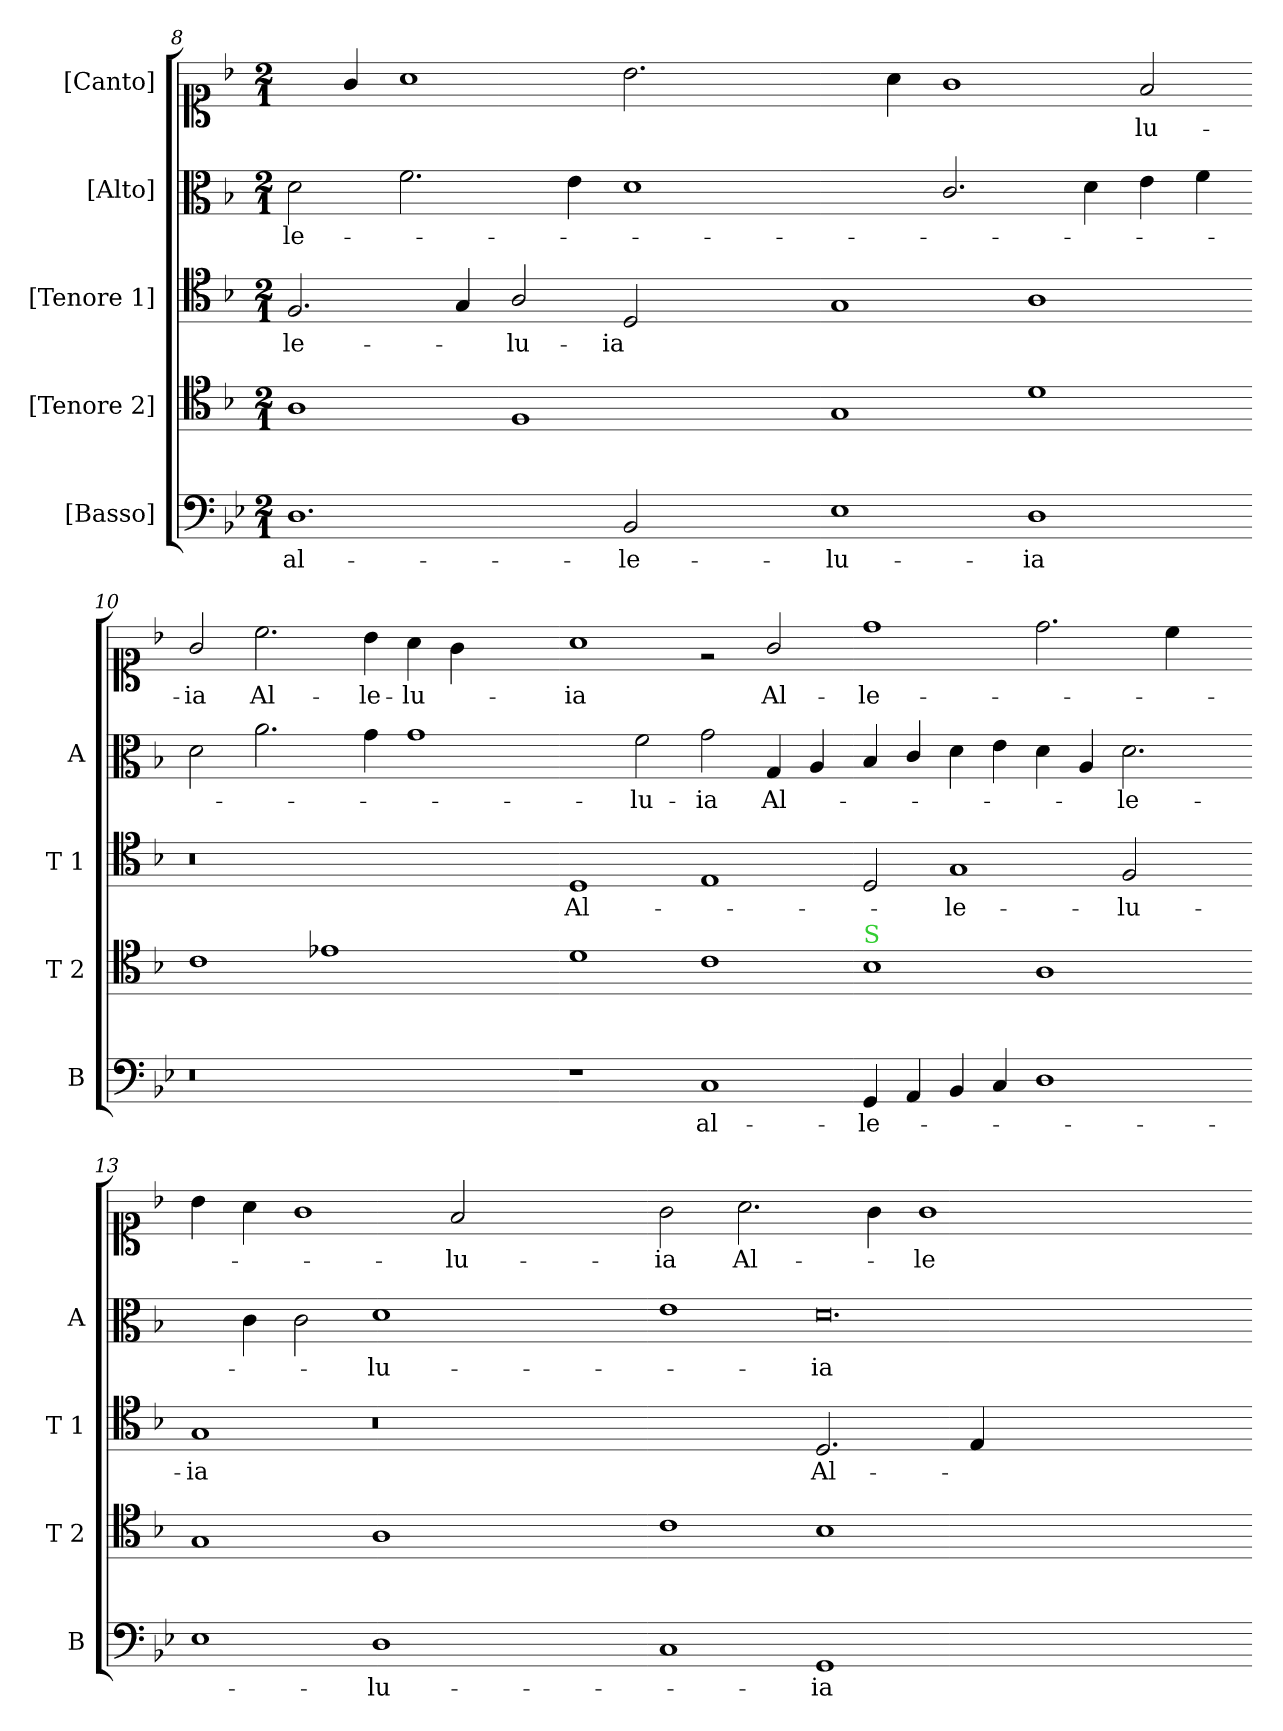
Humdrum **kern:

**kern	**text	**kern	**kern	**text	**kern	**text	**kern	**text
*part5	*part5	*part4	*part3	*part3	*part2	*part2	*part1	*part1
*staff5	*staff5	*staff4	*staff3	*staff3	*staff2	*staff2	*staff1	*staff1
*I"[Basso]	*	*I"[Tenore 2]	*I"[Tenore 1]	*	*I"[Alto]	*	*I"[Canto]	*
*I'B	*	*I'T 2	*I'T 1	*	*I'A	*	*	*
*clefF4	*	*clefC4	*clefC4	*	*clefC3	*	*clefC1	*
*k[b-e-]	*	*k[b-]	*k[b-]	*	*k[b-]	*	*k[b-]	*
*M2/1	*	*M2/1	*M2/1	*	*M2/1	*	*M2/1	*
=8	=8	=8	=8	=8	=8	=8	=8	=8
!	!LO:LY:i	!	!	!	!	!	!	!
1.D	al-	1A	2.F/	-le-	2d\	-le-	4ryy	.
.	.	.	.	.	.	.	4g/	.
.	.	.	.	.	2.f\	.	1a	.
.	.	.	4G/	.	.	.	.	.
.	.	1F	2A/	-lu-	.	.	.	.
.	.	.	.	.	4e\	.	.	.
!	!LO:LY:i	!	!	!	!	!	!	!
2BB-/	-le-	.	2D/	-ia	1d\	.	2.b-\	.
2ryy	.	2ryy	2ryy	.	.	.	.	.
.	.	.	.	.	.	.	4ryy	.
=9-	=9-	=9-	=9-	=9-	=9-	=9-	=9-	=9-
!	!LO:LY:i	!	!	!	!	!	!	!
1E-	-lu-	1G	1G	.	2ryy	.	4ryy	.
.	.	.	.	.	.	.	4a\	.
.	.	.	.	.	2.c/	.	1g	.
!	!LO:LY:i	!	!	!	!	!	!	!
1D	-ia	1d	1A	.	.	.	.	.
.	.	.	.	.	4d\	.	.	.
.	.	.	.	.	4e\	.	2f/	-lu-
.	.	.	.	.	4f\	.	.	.
=10-	=10-	=10-	=10-	=10-	=10-	=10-	=10-	=10-
0r	.	1c	0r	.	2d\	.	2g/	-ia
!	!	!	!	!	!	!	!	!LO:LY:i
.	.	.	.	.	2.a\	.	2.cc\	Al-
.	.	1e-X	.	.	.	.	.	.
!	!	!	!	!	!	!	!	!LO:LY:i
.	.	.	.	.	4g\	.	4b-\	-le-
!	!	!	!	!	!	!	!	!LO:LY:i
.	.	.	.	.	1g\	.	4a\	-lu-
.	.	.	.	.	.	.	4g\	.
2ryy	.	2ryy	2ryy	.	.	.	2ryy	.
=11-	=11-	=11-	=11-	=11-	=11-	=11-	=11-	=11-
!	!	!	!	!LO:LY:i	!	!	!	!LO:LY:i
1r	.	1d	1D	Al-	2ryy	.	1a	-ia
.	.	.	.	.	2f\	-lu-	.	.
!	!LO:LY:i	!	!	!	!	!	!	!
1C	al-	1c	1E	.	2g\	-ia	2re	.
!	!	!	!	!	!	!LO:LY:i	!	!
.	.	.	.	.	4G/	Al-	2g/	Al-
.	.	.	.	.	4A/	.	.	.
=12-	=12-	=12-	=12-	=12-	=12-	=12-	=12-	=12-
!	!	!LO:TX:a:color=limegreen:t=S	!	!	!	!	!	!
!	!LO:LY:i	!	!	!	!	!	!	!
4GG/	-le-	1B-	2D/	.	4B-/	.	1dd	-le-
4AA/	.	.	.	.	4c/	.	.	.
!	!	!	!	!LO:LY:i	!	!	!	!
4BB-/	.	.	1G	-le-	4d\	.	.	.
4C/	.	.	.	.	4e\	.	.	.
1D	.	1A	.	.	4d\	.	2.dd\	.
.	.	.	.	.	4A/	.	.	.
!	!	!	!	!LO:LY:i	!	!LO:LY:i	!	!
.	.	.	2F/	-lu-	2.d\	-le-	.	.
.	.	.	.	.	.	.	4cc\	.
4ryy	.	4ryy	4ryy	.	.	.	4ryy	.
=13-	=13-	=13-	=13-	=13-	=13-	=13-	=13-	=13-
!	!	!	!	!LO:LY:i	!	!	!	!
1E-	.	1G	1G	-ia	4ryy	.	4b-\	.
.	.	.	.	.	4c\	.	4a\	.
.	.	.	.	.	2c\	.	1g	.
!	!LO:LY:i	!	!	!	!	!LO:LY:i	!	!
1D	-lu-	1A	0r	.	1d	-lu-	.	.
.	.	.	.	.	.	.	2f/	-lu-
1ryy	.	1ryy	.	.	1ryy	.	1ryy	.
=14-	=14-	=14-	=14-	=14-	=14-	=14-	=14-	=14-
1C	.	1c	1ryy	.	1e	.	2g\	-ia
!	!	!	!	!	!	!	!	!LO:LY:i
.	.	.	.	.	.	.	2.a\	Al-
!	!LO:LY:i	!	!	!	!	!LO:LY:i	!	!
1GG	-ia	1B-	2.D/	Al-	0.d	-ia	.	.
.	.	.	.	.	.	.	4g\	.
!	!	!	!	!	!	!	!	!LO:LY:i
.	.	.	.	.	.	.	1g/	-le-
.	.	.	4E/	.	.	.	.	.
0ryy	.	0ryy	0ryy	.	.	.	.	.
.	.	.	.	.	.	.	1.ryy	.
=-	=-	=-	=-	=-	=-	=-	=-	=-
*-	*-	*-	*-	*-	*-	*-	*-	*-
